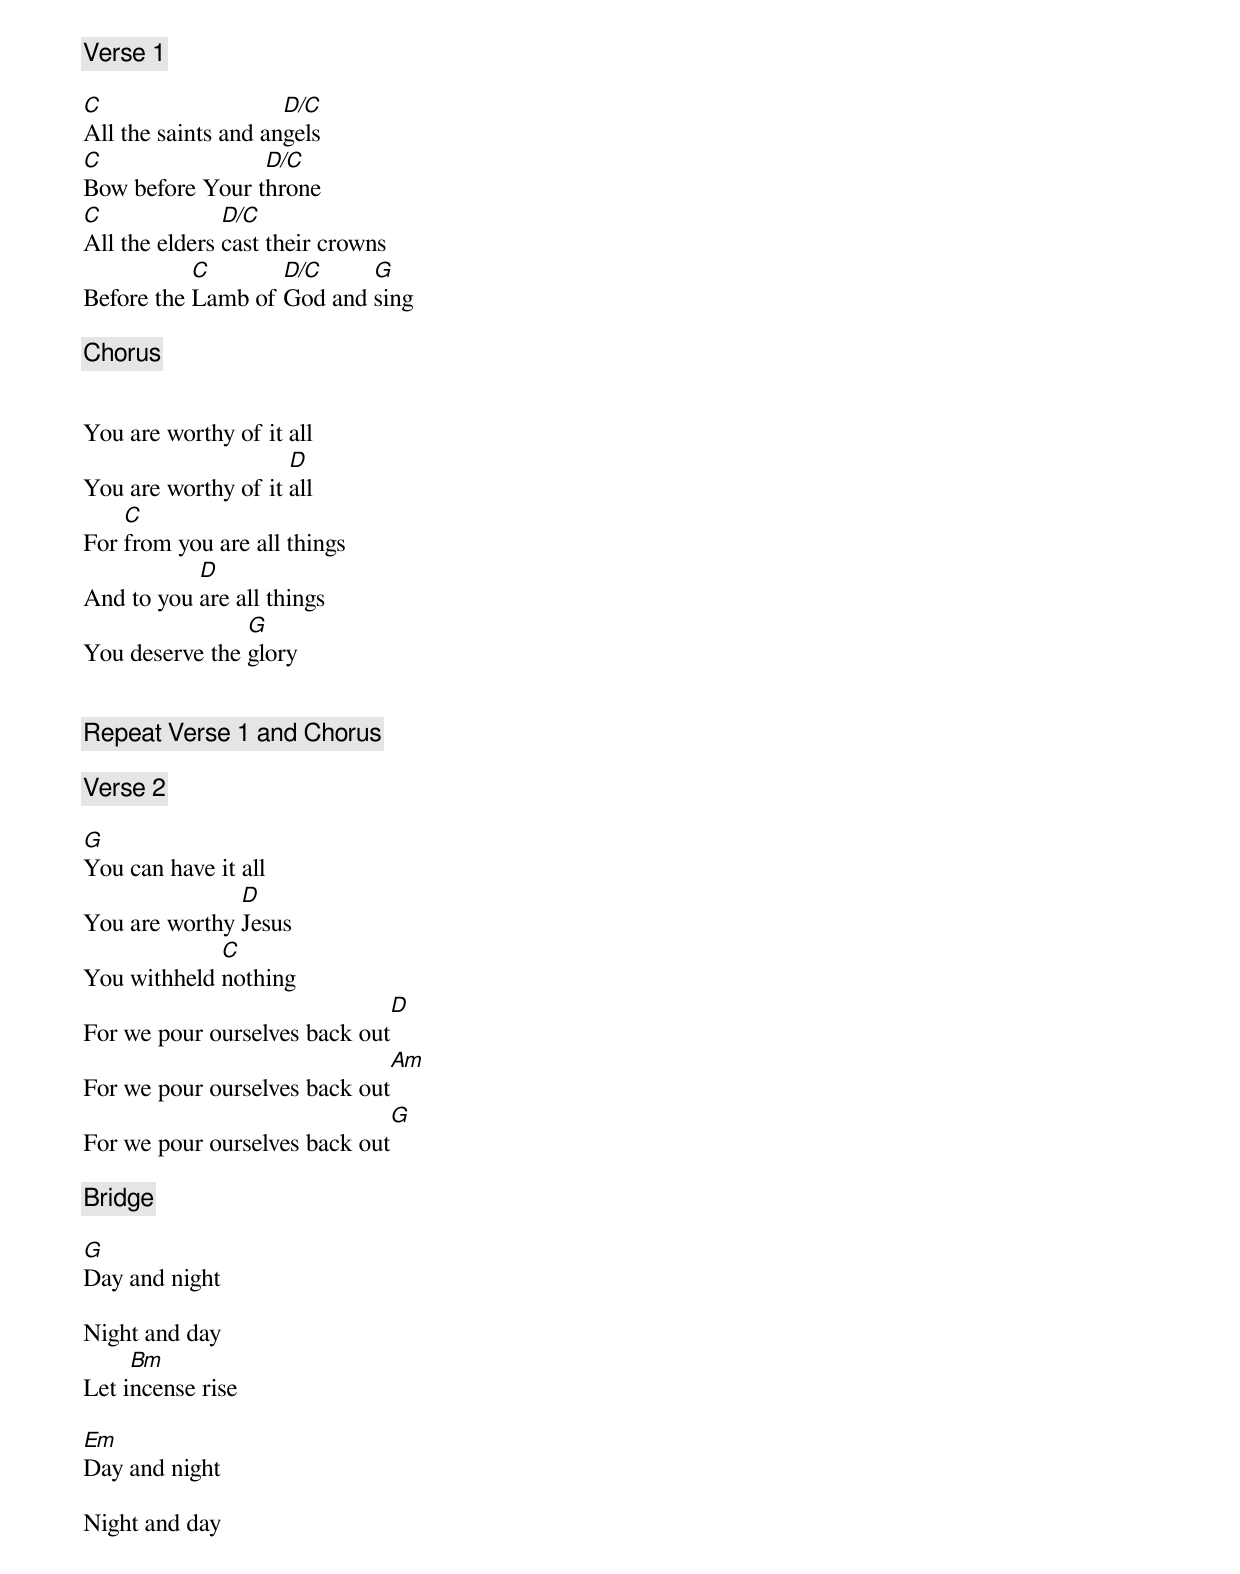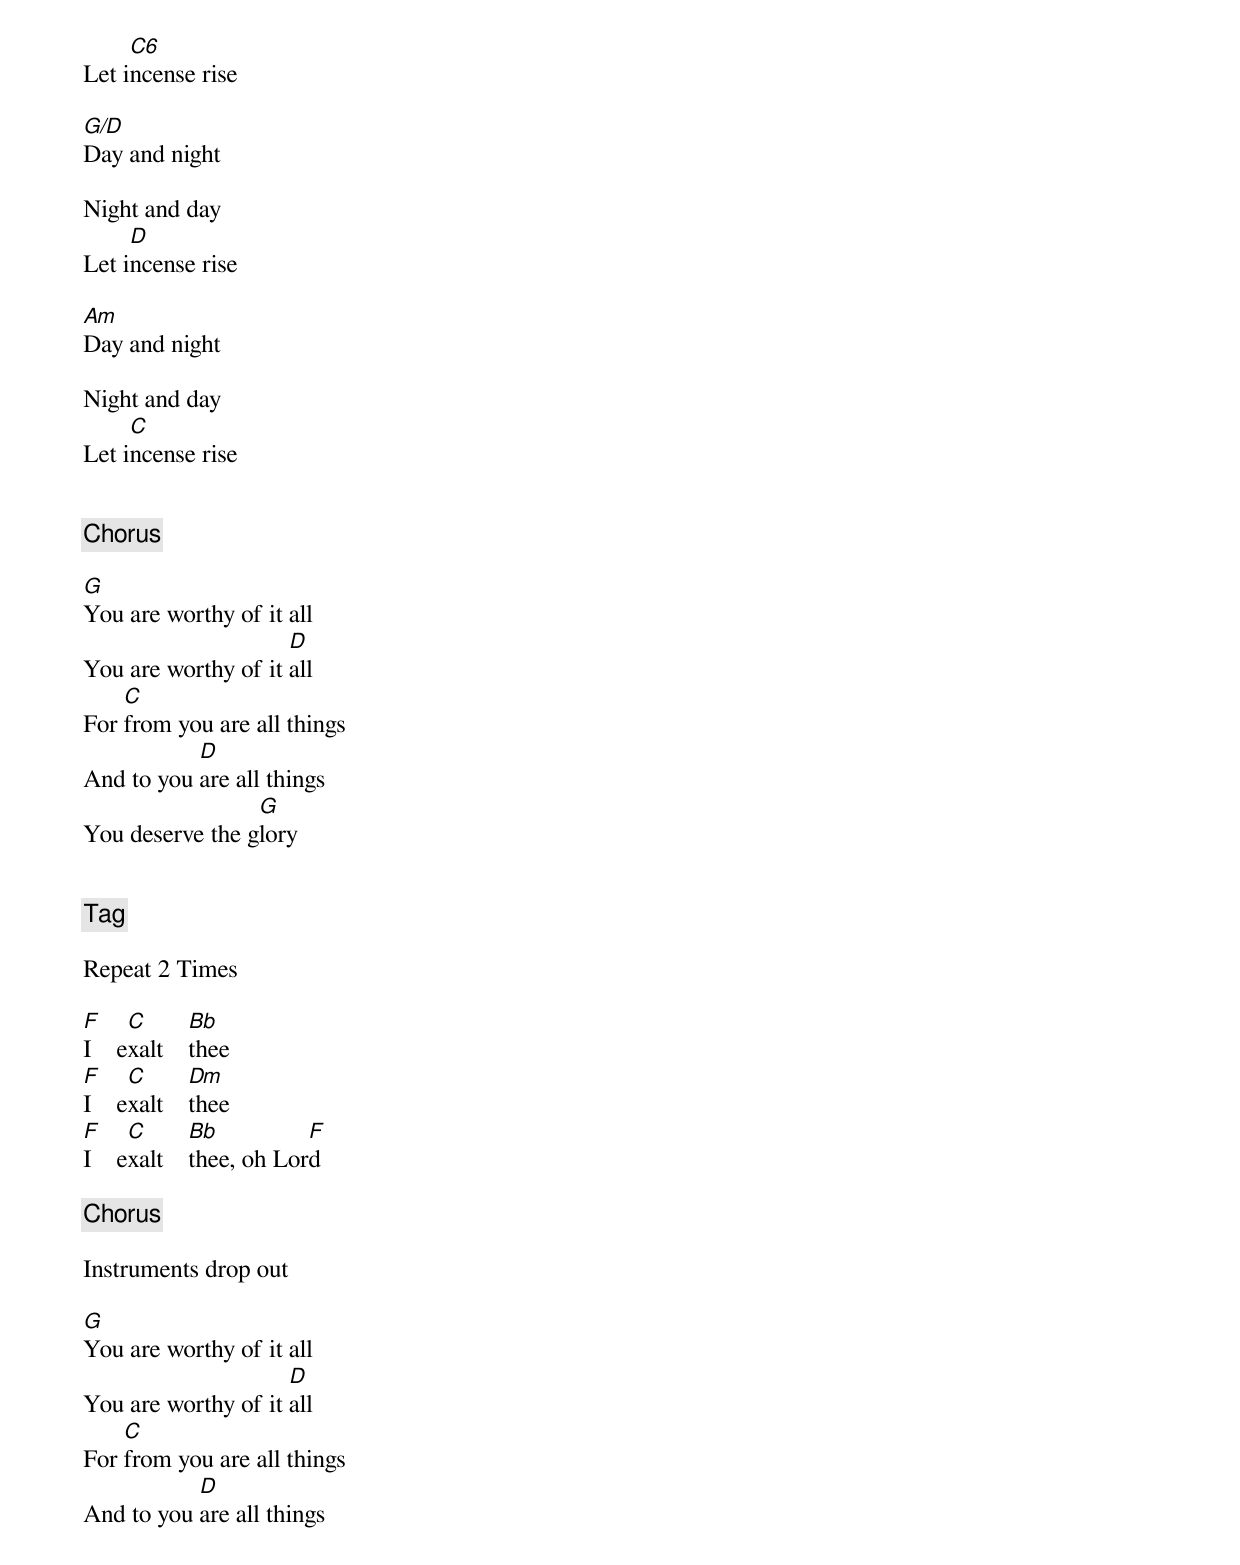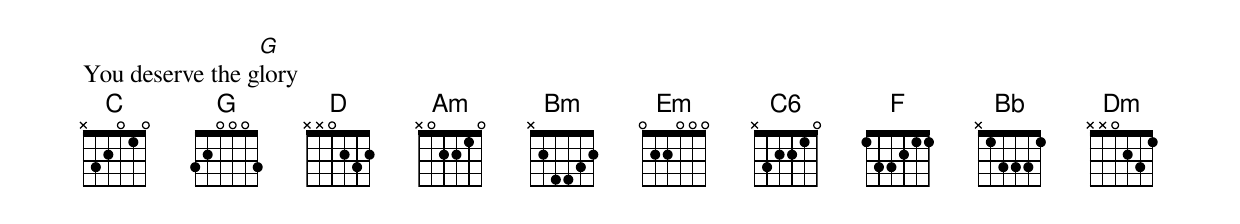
[Verse 1]

C                    D/C
All the saints and angels
C                D/C
Bow before Your throne
C              D/C
All the elders cast their crowns
           C       D/C     G
Before the Lamb of God and sing

[Chorus]


You are worthy of it all
                     D
You are worthy of it all
    C
For from you are all things
           D
And to you are all things
                G
You deserve the glory


[Repeat Verse 1 and Chorus]

[Verse 2]

G
You can have it all
               D
You are worthy Jesus
             C
You withheld nothing
                              D
For we pour ourselves back out
                              Am
For we pour ourselves back out
                              G
For we pour ourselves back out

[Bridge]

G
Day and night

Night and day
     Bm
Let incense rise

Em
Day and night

Night and day
     C6
Let incense rise

G/D
Day and night

Night and day
     D
Let incense rise

Am
Day and night

Night and day
     C
Let incense rise


[Chorus]

G
You are worthy of it all
                     D
You are worthy of it all
    C
For from you are all things
           D
And to you are all things
                 G
You deserve the glory


[Tag]

Repeat 2 Times

F     C       Bb
I    exalt    thee
F     C       Dm
I    exalt    thee
F     C       Bb          F
I    exalt    thee, oh Lord

[Chorus]

Instruments drop out

G
You are worthy of it all
                     D
You are worthy of it all
    C
For from you are all things
           D
And to you are all things
                 G
You deserve the glory
